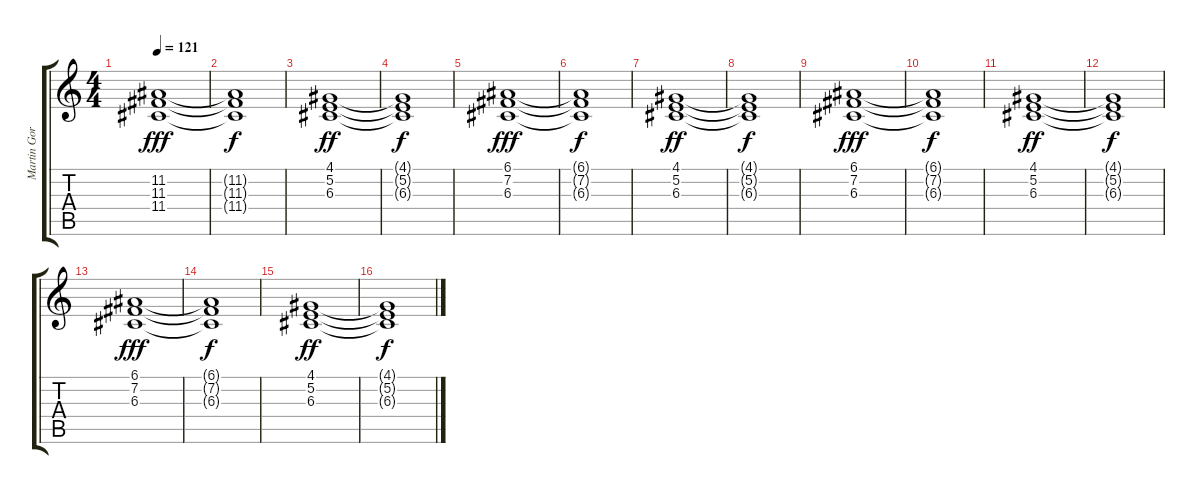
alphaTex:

\track ("Martin Gore - Synth I" "Martin Gor") {instrument fx7echoes}
\staff {score tabs}
\tuning (E4 B3 G3 D3 A2 E2) {hide}
\ts (4 4)
\tempo 121
\clef g2
\ks c
(11.2 11.3 11.4).1{dy fff} |
(11.2{t} 11.3{t} 11.4{t}).1{dy f} |
(4.1 5.2 6.3).1{dy ff} |
(4.1{t} 5.2{t} 6.3{t}).1{dy f} |
(6.1 7.2 6.3).1{dy fff} |
(6.1{t} 7.2{t} 6.3{t}).1{dy f} |
(4.1 5.2 6.3).1{dy ff} |
(4.1{t} 5.2{t} 6.3{t}).1{dy f} |
(6.1 7.2 6.3).1{dy fff} |
(6.1{t} 7.2{t} 6.3{t}).1{dy f} |
(4.1 5.2 6.3).1{dy ff} |
(4.1{t} 5.2{t} 6.3{t}).1{dy f} |
(6.1 7.2 6.3).1{dy fff} |
(6.1{t} 7.2{t} 6.3{t}).1{dy f} |
(4.1 5.2 6.3).1{dy ff} |
(4.1{t} 5.2{t} 6.3{t}).1{dy f}
